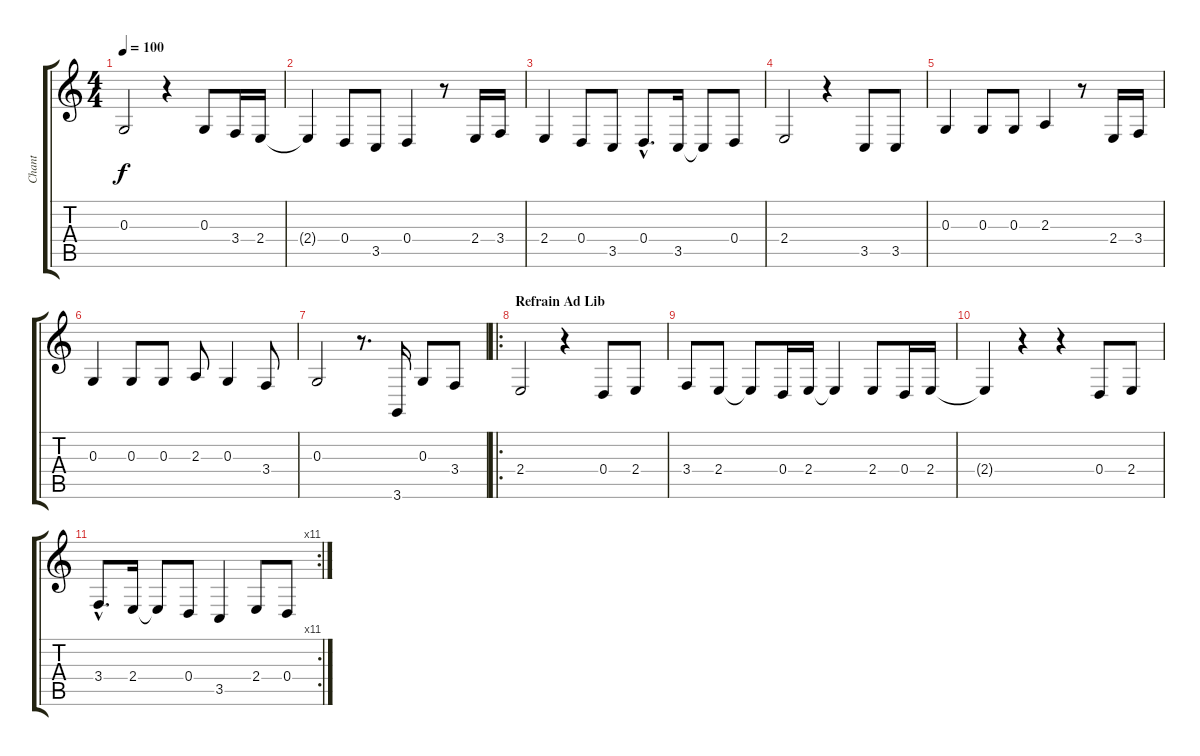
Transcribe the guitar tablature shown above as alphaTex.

\track ("Chant" "Chant") {instrument oboe}
\staff {score tabs}
\tuning (E4 B3 G3 D3 A2 E2) {hide}
\ts (4 4)
\tempo 100
\clef g2
\ks c
0.3.2{dy f} r.4 0.3.8 3.4.16 2.4.16 |
2.4{t}.4 0.4.8 3.5.8 0.4.4 r.8 2.4.16 3.4.16 |
2.4.4 0.4.8 3.5.8 0.4{hac}.8{d} 3.5.16 3.5{t}.8 0.4.8 |
2.4.2 r.4 3.5.8 3.5.8 |
0.3.4 0.3.8 0.3.8 2.3.4 r.8 2.4.16 3.4.16 |
0.3.4 0.3.8 0.3.8 2.3.8 0.3.4 3.4.8 |
0.3.2 r.8{d} 3.6.16 0.3.8 3.4.8 |
\ro
\section ("" "Refrain Ad Lib")
2.4.2 r.4 0.4.8 2.4.8 |
3.4.8 2.4.8 2.4{t}.8 0.4.16 2.4.16 2.4{t}.4 2.4.8 0.4.16 2.4.16 |
2.4{t}.4 r.4 r.4 0.4.8 2.4.8 |
\rc 11
3.4{hac}.8{d} 2.4.16 2.4{t}.8 0.4.8 3.5.4 2.4.8 0.4.8
